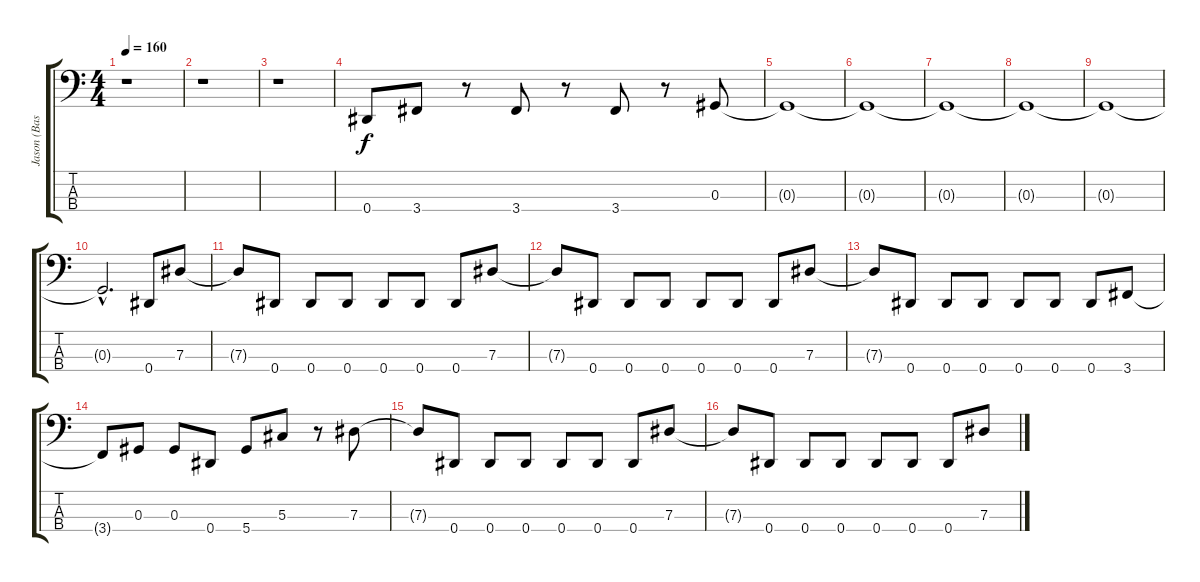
\track ("Jason (Bass)" "Jason (Bas") {instrument slapbass1}
\staff {score tabs}
\tuning (Gb2 Db2 Ab1 Eb1) {hide}
\ts (4 4)
\tempo 160
\clef f4
\ks c
r.1{dy f instrument slapbass1} |
r.1 |
r.1 |
0.4.8 3.4.8 r.8 3.4.8 r.8 3.4.8 r.8 0.3.8 |
0.3{t}.1 |
0.3{t}.1 |
0.3{t}.1 |
0.3{t}.1 |
0.3{t}.1 |
0.3{hac t}.2{d} 0.4.8 7.3.8 |
7.3{t}.8 0.4.8 0.4.8 0.4.8 0.4.8 0.4.8 0.4.8 7.3.8 |
7.3{t}.8 0.4.8 0.4.8 0.4.8 0.4.8 0.4.8 0.4.8 7.3.8 |
7.3{t}.8 0.4.8 0.4.8 0.4.8 0.4.8 0.4.8 0.4.8 3.4.8 |
3.4{t}.8 0.3.8 0.3.8 0.4.8 5.4.8 5.3.8 r.8 7.3.8 |
7.3{t}.8 0.4.8 0.4.8 0.4.8 0.4.8 0.4.8 0.4.8 7.3.8 |
7.3{t}.8 0.4.8 0.4.8 0.4.8 0.4.8 0.4.8 0.4.8 7.3.8
